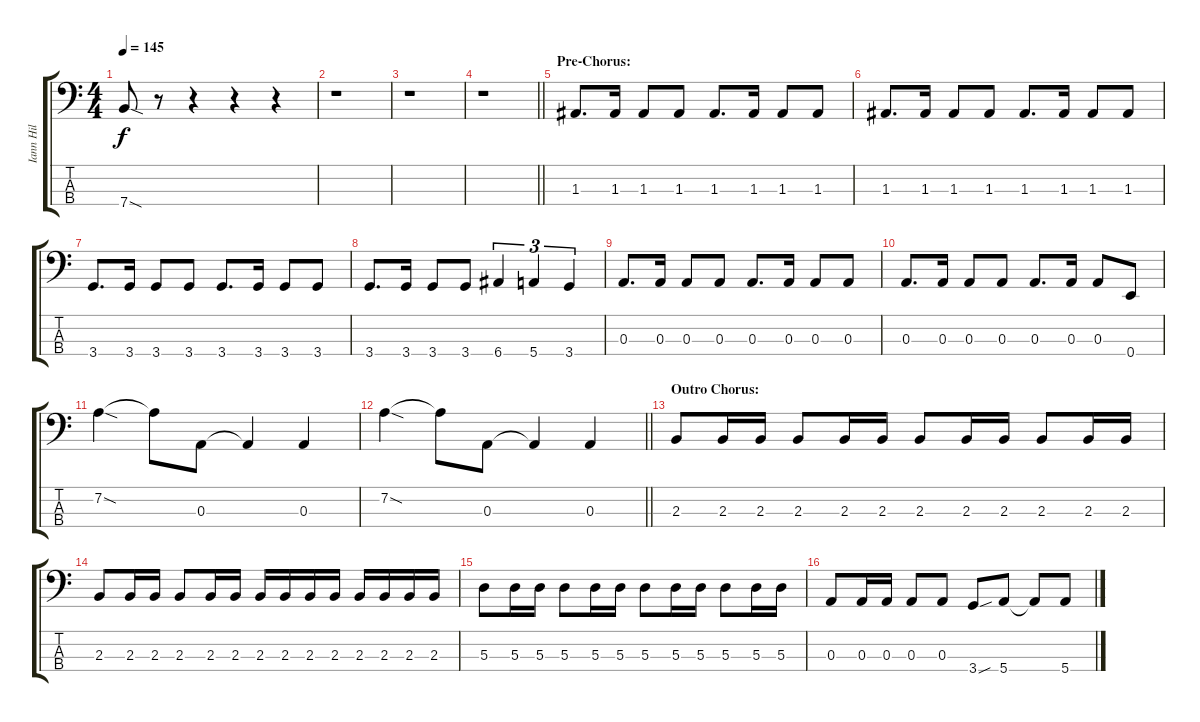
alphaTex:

\track ("Iann Hil" "Iann Hil") {instrument electricbasspick}
\staff {score tabs}
\tuning (G2 D2 A1 E1) {hide}
\ts (4 4)
\tempo 145
\clef f4
\ks c
7.4{sod}.8{dy f} r.8 r.4 r.4 r.4 |
r.1 |
r.1 |
\barLineRight lightlight
r.1 |
\section ("" "Pre-Chorus:")
1.3.8{d} 1.3.16 1.3.8 1.3.8 1.3.8{d} 1.3.16 1.3.8 1.3.8 |
1.3.8{d} 1.3.16 1.3.8 1.3.8 1.3.8{d} 1.3.16 1.3.8 1.3.8 |
3.4.8{d} 3.4.16 3.4.8 3.4.8 3.4.8{d} 3.4.16 3.4.8 3.4.8 |
3.4.8{d} 3.4.16 3.4.8 3.4.8 6.4.4{tu (3 2)} 5.4.4{tu (3 2)} 3.4.4{tu (3 2)} |
0.3.8{d} 0.3.16 0.3.8 0.3.8 0.3.8{d} 0.3.16 0.3.8 0.3.8 |
0.3.8{d} 0.3.16 0.3.8 0.3.8 0.3.8{d} 0.3.16 0.3.8 0.4.8 |
7.2{sod}.4 7.2{t}.8 0.3.8 0.3{t}.4 0.3.4 |
\barLineRight lightlight
7.2{sod}.4 7.2{t}.8 0.3.8 0.3{t}.4 0.3.4 |
\section ("" "Outro Chorus:")
2.3.8 2.3.16 2.3.16 2.3.8 2.3.16 2.3.16 2.3.8 2.3.16 2.3.16 2.3.8 2.3.16 2.3.16 |
2.3.8 2.3.16 2.3.16 2.3.8 2.3.16 2.3.16 2.3.16 2.3.16 2.3.16 2.3.16 2.3.16 2.3.16 2.3.16 2.3.16 |
5.3.8 5.3.16 5.3.16 5.3.8 5.3.16 5.3.16 5.3.8 5.3.16 5.3.16 5.3.8 5.3.16 5.3.16 |
0.3.8 0.3.16 0.3.16 0.3.8 0.3.8 3.4{sou}.8 5.4.8 5.4{t}.8 5.4.8
